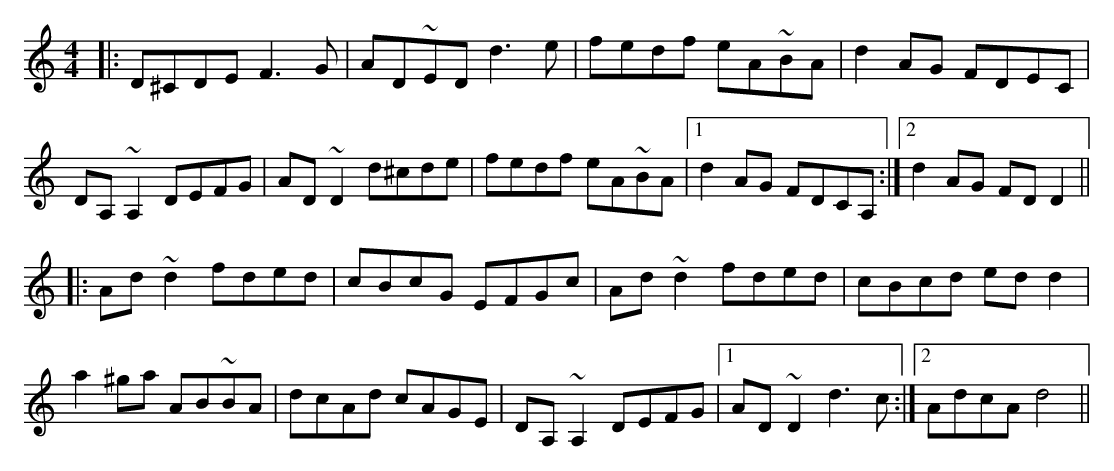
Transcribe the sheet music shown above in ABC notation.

X:1
M:4/4
K:Ddor
|:D^CDE F3G|AD~ED d3e|fedf eA~BA|d2AG FDEC|
DA, ~A,2 DEFG|AD ~D2 d^cde|fedf eA~BA|1 d2AG FDCA,:|2 d2AG FDD2||
|:Ad ~d2 fded|cBcG EFGc|Ad ~d2 fded|cBcd edd2|
a2^ga AB~BA|dcAd cAGE|DA,~A,2DEFG|1 AD~D2d3c:|2 AdcA d4||
